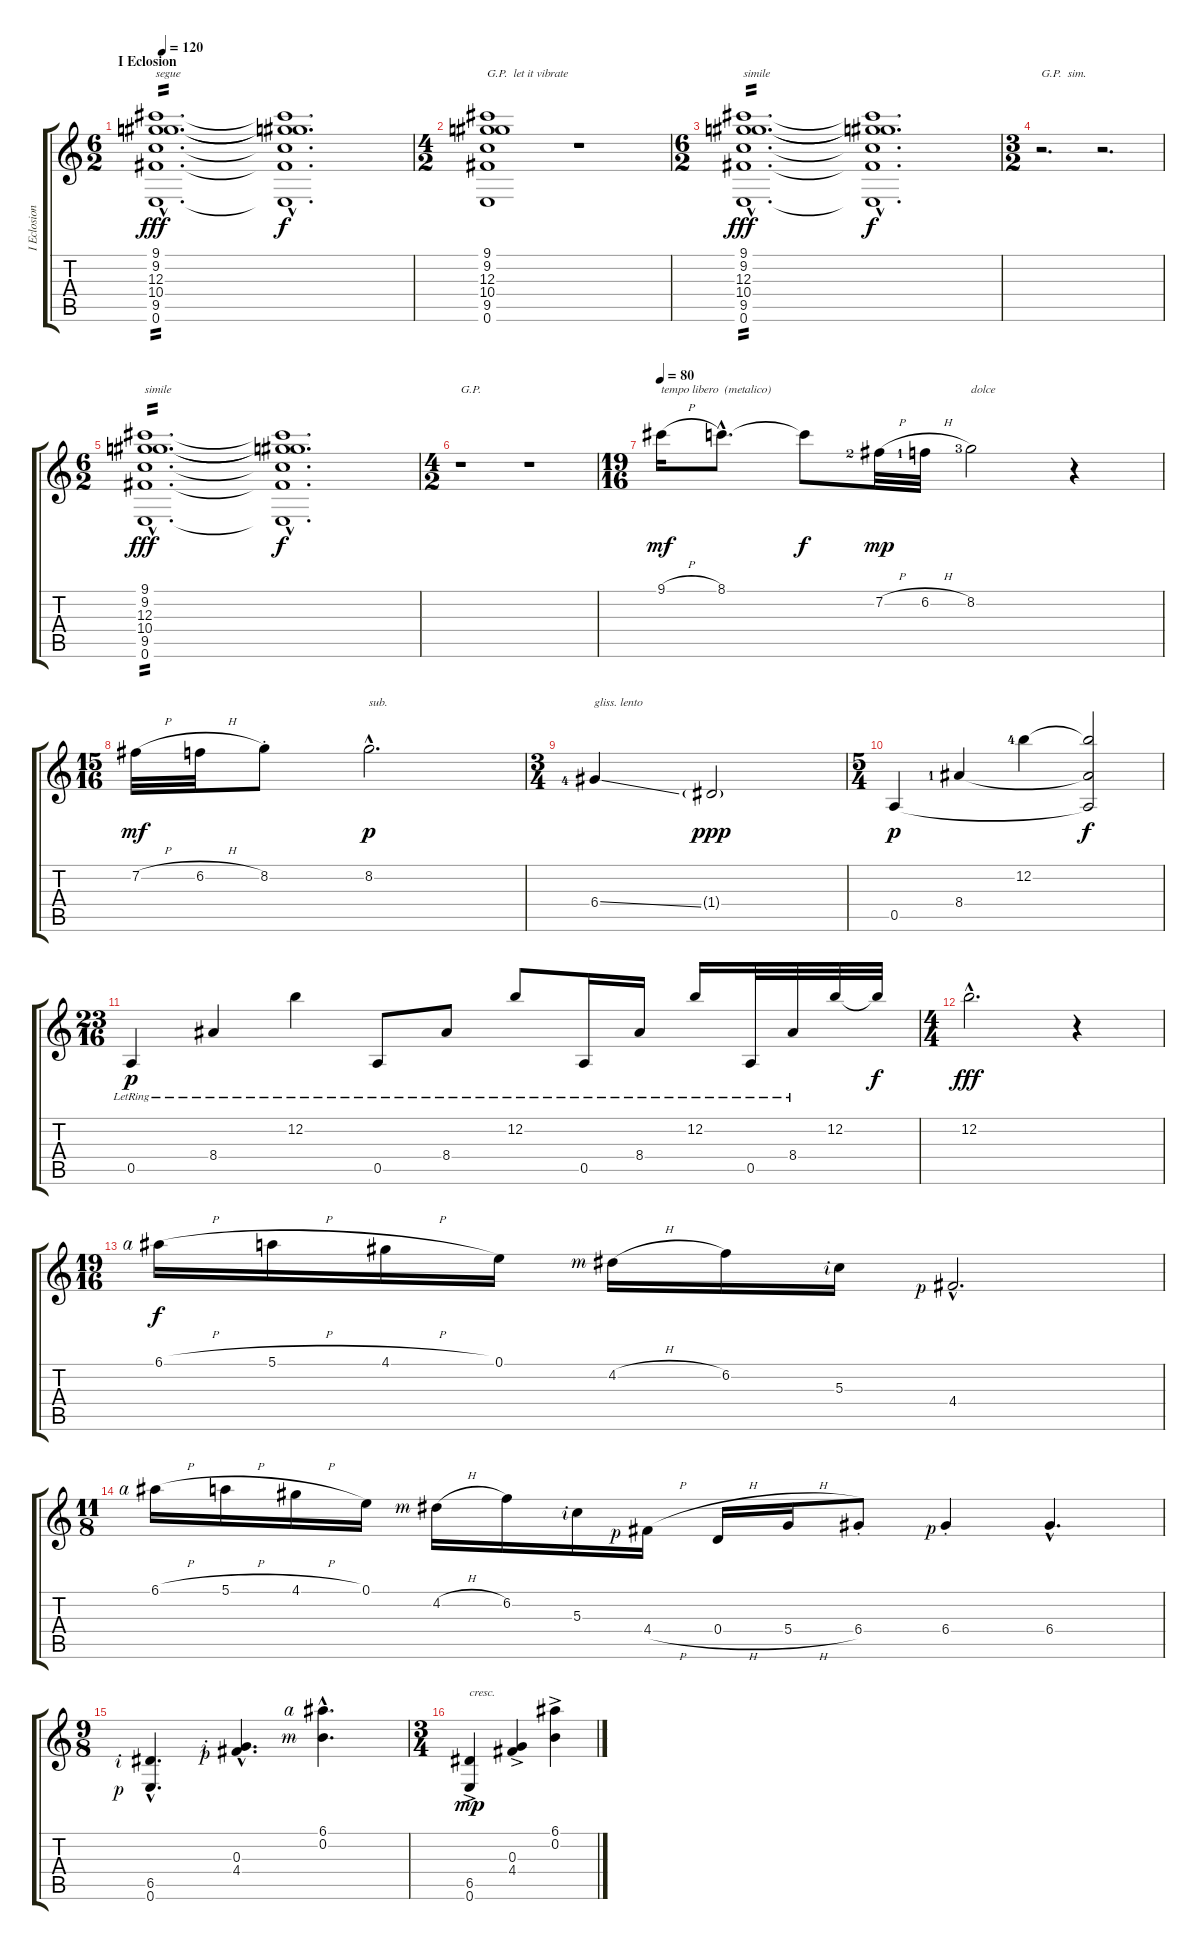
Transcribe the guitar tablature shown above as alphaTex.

\track ("I Eclosion" "I Eclosion") {instrument acousticguitarnylon}
\staff {score tabs}
\tuning (E4 B3 G3 D3 A2 E2) {hide}
\ts (6 2)
\section ("" "I Eclosion")
\tempo 120
\clef g2
\ks c
(9.1{hac} 9.2{hac} 12.3{hac} 10.4{hac} 9.5{hac} 0.6{hac}).1{d txt "segue" tp 2 dy fff instrument acousticguitarnylon} (9.1{hac t} 9.2{hac t} 12.3{hac t} 10.4{hac t} 9.5{hac t} 0.6{hac t}).1{d dy f} |
\ts (4 2)
(9.1 9.2 12.3 10.4 9.5 0.6).1{txt "G.P.  let it vibrate"} r.1 |
\ts (6 2)
(9.1{hac} 9.2{hac} 12.3{hac} 10.4{hac} 9.5{hac} 0.6{hac}).1{d txt "simile" tp 2 dy fff} (9.1{hac t} 9.2{hac t} 12.3{hac t} 10.4{hac t} 9.5{hac t} 0.6{hac t}).1{d dy f} |
\ts (3 2)
r.2{d txt "G.P.  sim."} r.2{d} |
\ts (6 2)
(9.1{hac} 9.2{hac} 12.3{hac} 10.4{hac} 9.5{hac} 0.6{hac}).1{d txt "simile" tp 2 dy fff} (9.1{hac t} 9.2{hac t} 12.3{hac t} 10.4{hac t} 9.5{hac t} 0.6{hac t}).1{d dy f} |
\ts (4 2)
r.1{txt "G.P."} r.1 |
\ts (19 16)
\tempo 80
9.1{h}.16{txt "tempo libero  (metalico)" dy mf} 8.1{hac}.8{d} 8.1{t}.8{dy f} 7.2{h lf 3}.32{dy mp} 6.2{h lf 2}.32 8.2{lf 4}.2{txt "dolce"} r.4 |
\ts (15 16)
7.2{h}.32{dy mf} 6.2{h}.32 8.2{st}.8 8.2{hac}.2{d txt "sub." dy p} |
\ts (3 4)
6.4{ss lf 5}.4{txt "gliss. lento"} 1.4{g}.2{dy ppp} |
\ts (5 4)
0.5.4{dy p} 8.4{lf 2}.4 12.2{lf 5}.4 (12.2{t} 8.4{t} 0.5{t}).2{dy f} |
\ts (23 16)
0.5{lr}.4{dy p} 8.4{lr}.4 12.2{lr}.4 0.5{lr}.8 8.4{lr}.8 12.2{lr}.8 0.5{lr}.16 8.4{lr}.16 12.2{lr}.16 0.5{lr}.32 8.4{lr}.32 12.2.32 12.2{t}.32{dy f} |
\ts (4 4)
12.2{hac}.2{d dy fff} r.4 |
\ts (19 16)
6.1{h rf 4}.16{dy f} 5.1{h}.16 4.1{h}.16 0.1.16 4.2{h rf 3}.16 6.2.16 5.3{rf 2}.16 4.4{hac rf 1}.2{d} |
\ts (11 8)
6.1{h rf 4}.16 5.1{h}.16 4.1{h}.16 0.1.16 4.2{h rf 3}.16 6.2.16 5.3{rf 2}.16 4.4{h rf 1}.16 0.4{h}.16 5.4{h}.16 6.4{st}.8 6.4{st rf 1}.4 6.4{hac}.4{d} |
\ts (9 8)
(6.5{hac rf 2} 0.6{hac rf 1}).4{d} (0.3{hac rf 2} 4.4{hac rf 1}).4{d} (6.1{hac rf 4} 0.2{hac rf 3}).4{d} |
\ts (3 4)
(6.5 0.6{ac}).4{txt "cresc." dy mp} (0.3 4.4{ac}).4 (6.1 0.2{ac}).4
